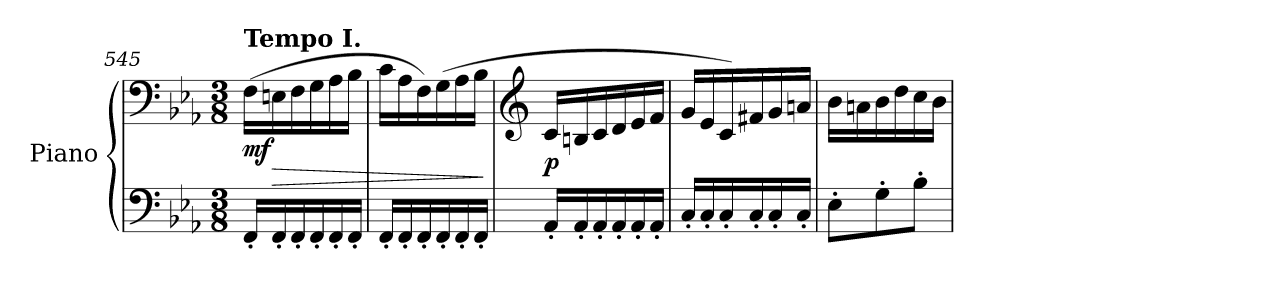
**kern	**kern	**dynam
*part1	*part1	*part1
*staff2	*staff1	*staff1/2
*I"Piano	*	*
*I'Pno.	*	*
*clefF4	*clefF4	*
*k[b-e-a-]	*k[b-e-a-]	*
*M3/8	*M3/8	*
=545	=545	=545
!	!LO:TX:a:B:t=Tempo I.	!
!	!	!LO:DY:b
16FF'/LL	(>16F\LL	mf
!	!	!LO:HP:b
16FF'/	16En\	>
16FF'/	16F\	.
16FF'/	16G\	.
16FF'/	16A-\	.
16FF'/JJ	16B-\JJ	.
=546	=546	=546
16FF'/LL	16c\LL	.
16FF'/	16A-\	.
16FF'/	16F\)	.
16FF'/	(>16G\	.
16FF'/	16A-\	.
16FF'/JJ	16B-\JJ	.
.	.	]
=547	=547	=547
*	*clefG2	*
!	!	!LO:DY:b
16AA-'/LL	16c/LL	p
16AA-'/	16Bn/	.
16AA-'/	16c/	.
16AA-'/	16d/	.
16AA-'/	16e-/	.
16AA-'/JJ	16f/JJ	.
=548	=548	=548
16C'/LL	16g/LL	.
16C'/	16e-/	.
16C'/	16c/)	.
16C'/	16f#X/	.
16C'/	16g/	.
16C'/JJ	16an/JJ	.
=549	=549	=549
8E-'\L	16b-\LL	.
.	16an\	.
8G'\	16b-\	.
.	16dd\	.
8B-'\J	16cc\	.
.	16b-\JJ	.
=	=	=
*-	*-	*-
